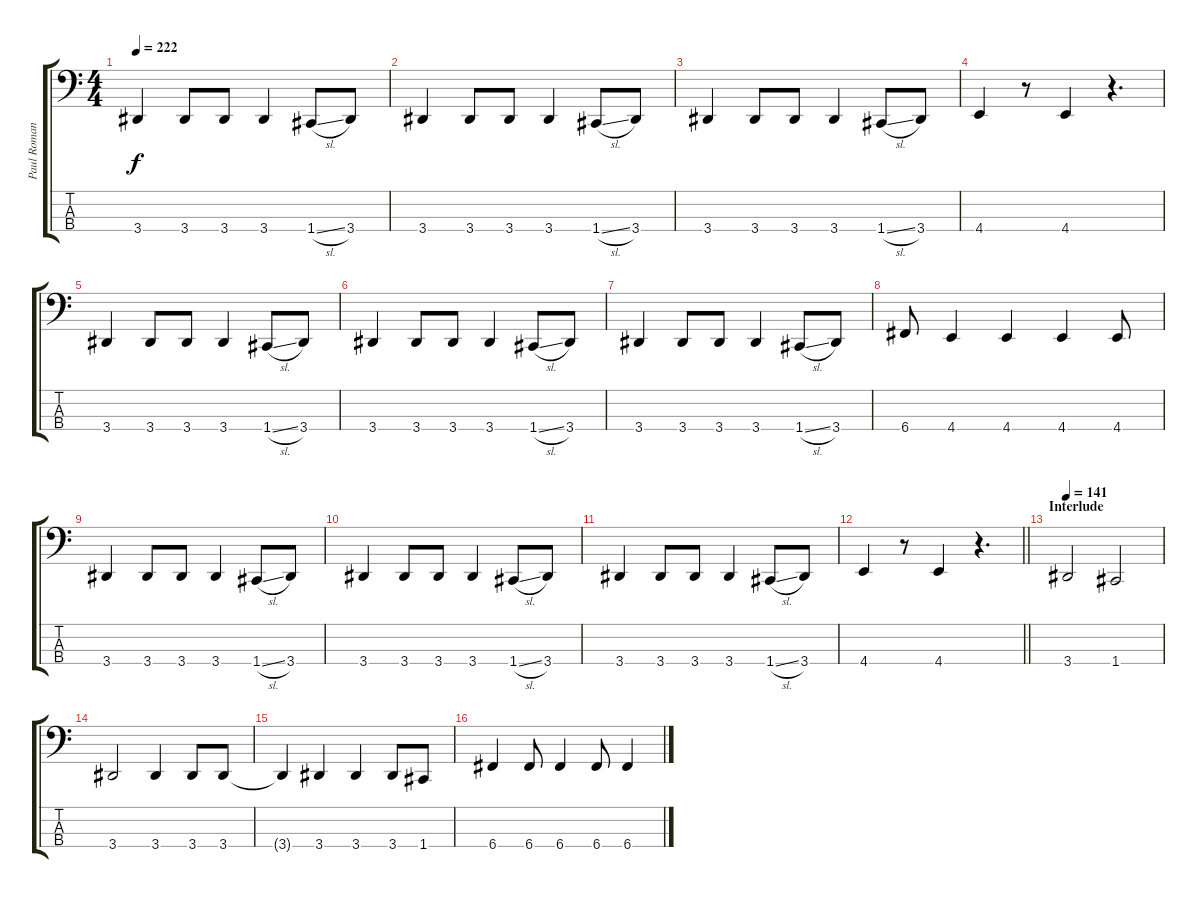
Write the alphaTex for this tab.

\track ("Paul Romanko" "Paul Roman") {instrument electricbasspick}
\staff {score tabs}
\tuning (F2 C2 G1 C1) {hide}
\ts (4 4)
\tempo 222
\clef f4
\ks c
3.4.4{dy f} 3.4.8 3.4.8 3.4.4 1.4{sl}.8 3.4.8 |
3.4.4 3.4.8 3.4.8 3.4.4 1.4{sl}.8 3.4.8 |
3.4.4 3.4.8 3.4.8 3.4.4 1.4{sl}.8 3.4.8 |
4.4.4 r.8 4.4.4 r.4{d} |
3.4.4 3.4.8 3.4.8 3.4.4 1.4{sl}.8 3.4.8 |
3.4.4 3.4.8 3.4.8 3.4.4 1.4{sl}.8 3.4.8 |
3.4.4 3.4.8 3.4.8 3.4.4 1.4{sl}.8 3.4.8 |
6.4.8 4.4.4 4.4.4 4.4.4 4.4.8 |
3.4.4 3.4.8 3.4.8 3.4.4 1.4{sl}.8 3.4.8 |
3.4.4 3.4.8 3.4.8 3.4.4 1.4{sl}.8 3.4.8 |
3.4.4 3.4.8 3.4.8 3.4.4 1.4{sl}.8 3.4.8 |
\barLineRight lightlight
4.4.4 r.8 4.4.4 r.4{d} |
\section ("" "Interlude")
\tempo 141
3.4.2 1.4.2 |
3.4.2 3.4.4 3.4.8 3.4.8 |
3.4{t}.4 3.4.4 3.4.4 3.4.8 1.4.8 |
6.4.4 6.4.8 6.4.4 6.4.8 6.4.4
